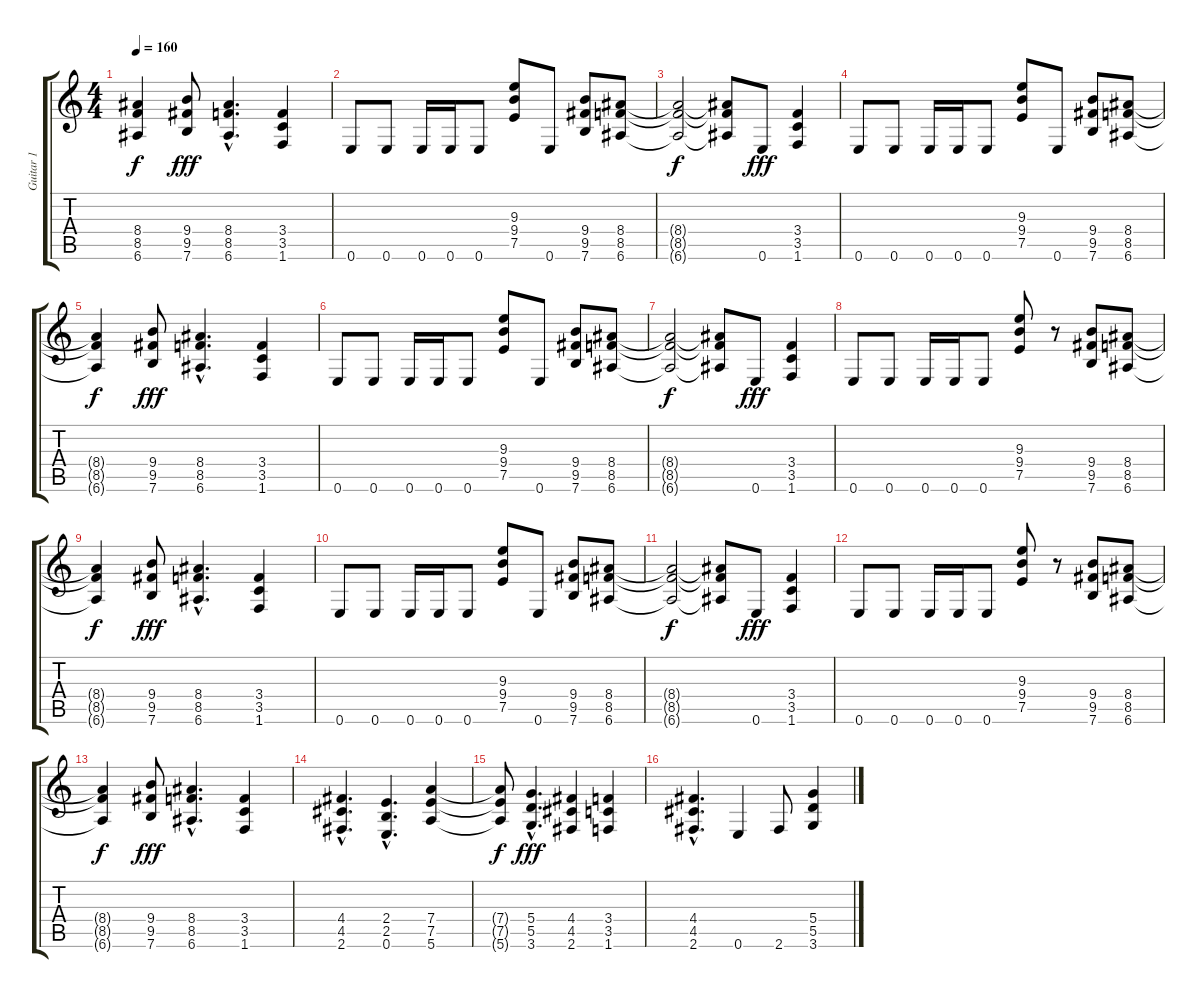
\track ("Guitar 1            " "Guitar 1  ") {instrument distortionguitar}
\staff {score tabs}
\tuning (E4 B3 G3 D3 A2 E2) {hide}
\ts (4 4)
\tempo 160
\clef g2
\ks c
(8.4{t} 8.5{t} 6.6{t}).4{dy f} (9.4 9.5 7.6).8{dy fff} (8.4{hac} 8.5{hac} 6.6{hac}).4{d} (3.4 3.5 1.6).4 |
0.6.8 0.6.8 0.6.16 0.6.16 0.6.8 (9.3 9.4 7.5).8 0.6.8 (9.4 9.5 7.6).8 (8.4 8.5 6.6).8 |
(8.4{t} 8.5{t} 6.6{t}).2{dy f} (8.4{t} 8.5{t} 6.6{t}).8 0.6.8{dy fff} (3.4 3.5 1.6).4 |
0.6.8 0.6.8 0.6.16 0.6.16 0.6.8 (9.3 9.4 7.5).8 0.6.8 (9.4 9.5 7.6).8 (8.4 8.5 6.6).8 |
(8.4{t} 8.5{t} 6.6{t}).4{dy f} (9.4 9.5 7.6).8{dy fff} (8.4{hac} 8.5{hac} 6.6{hac}).4{d} (3.4 3.5 1.6).4 |
0.6.8 0.6.8 0.6.16 0.6.16 0.6.8 (9.3 9.4 7.5).8 0.6.8 (9.4 9.5 7.6).8 (8.4 8.5 6.6).8 |
(8.4{t} 8.5{t} 6.6{t}).2{dy f} (8.4{t} 8.5{t} 6.6{t}).8 0.6.8{dy fff} (3.4 3.5 1.6).4 |
0.6.8 0.6.8 0.6.16 0.6.16 0.6.8 (9.3 9.4 7.5).8 r.8 (9.4 9.5 7.6).8 (8.4 8.5 6.6).8 |
(8.4{t} 8.5{t} 6.6{t}).4{dy f} (9.4 9.5 7.6).8{dy fff} (8.4{hac} 8.5{hac} 6.6{hac}).4{d} (3.4 3.5 1.6).4 |
0.6.8 0.6.8 0.6.16 0.6.16 0.6.8 (9.3 9.4 7.5).8 0.6.8 (9.4 9.5 7.6).8 (8.4 8.5 6.6).8 |
(8.4{t} 8.5{t} 6.6{t}).2{dy f} (8.4{t} 8.5{t} 6.6{t}).8 0.6.8{dy fff} (3.4 3.5 1.6).4 |
0.6.8 0.6.8 0.6.16 0.6.16 0.6.8 (9.3 9.4 7.5).8 r.8 (9.4 9.5 7.6).8 (8.4 8.5 6.6).8 |
(8.4{t} 8.5{t} 6.6{t}).4{dy f} (9.4 9.5 7.6).8{dy fff} (8.4{hac} 8.5{hac} 6.6{hac}).4{d} (3.4 3.5 1.6).4 |
(4.4{hac} 4.5{hac} 2.6{hac}).4{d} (2.4{hac} 2.5{hac} 0.6{hac}).4{d} (7.4 7.5 5.6).4 |
(7.4{t} 7.5{t} 5.6{t}).8{dy f} (5.4{hac} 5.5{hac} 3.6{hac}).4{d dy fff} (4.4 4.5 2.6).4 (3.4 3.5 1.6).4 |
(4.4{hac} 4.5{hac} 2.6{hac}).4{d} 0.6.4 2.6.8 (5.4 5.5 3.6).4
